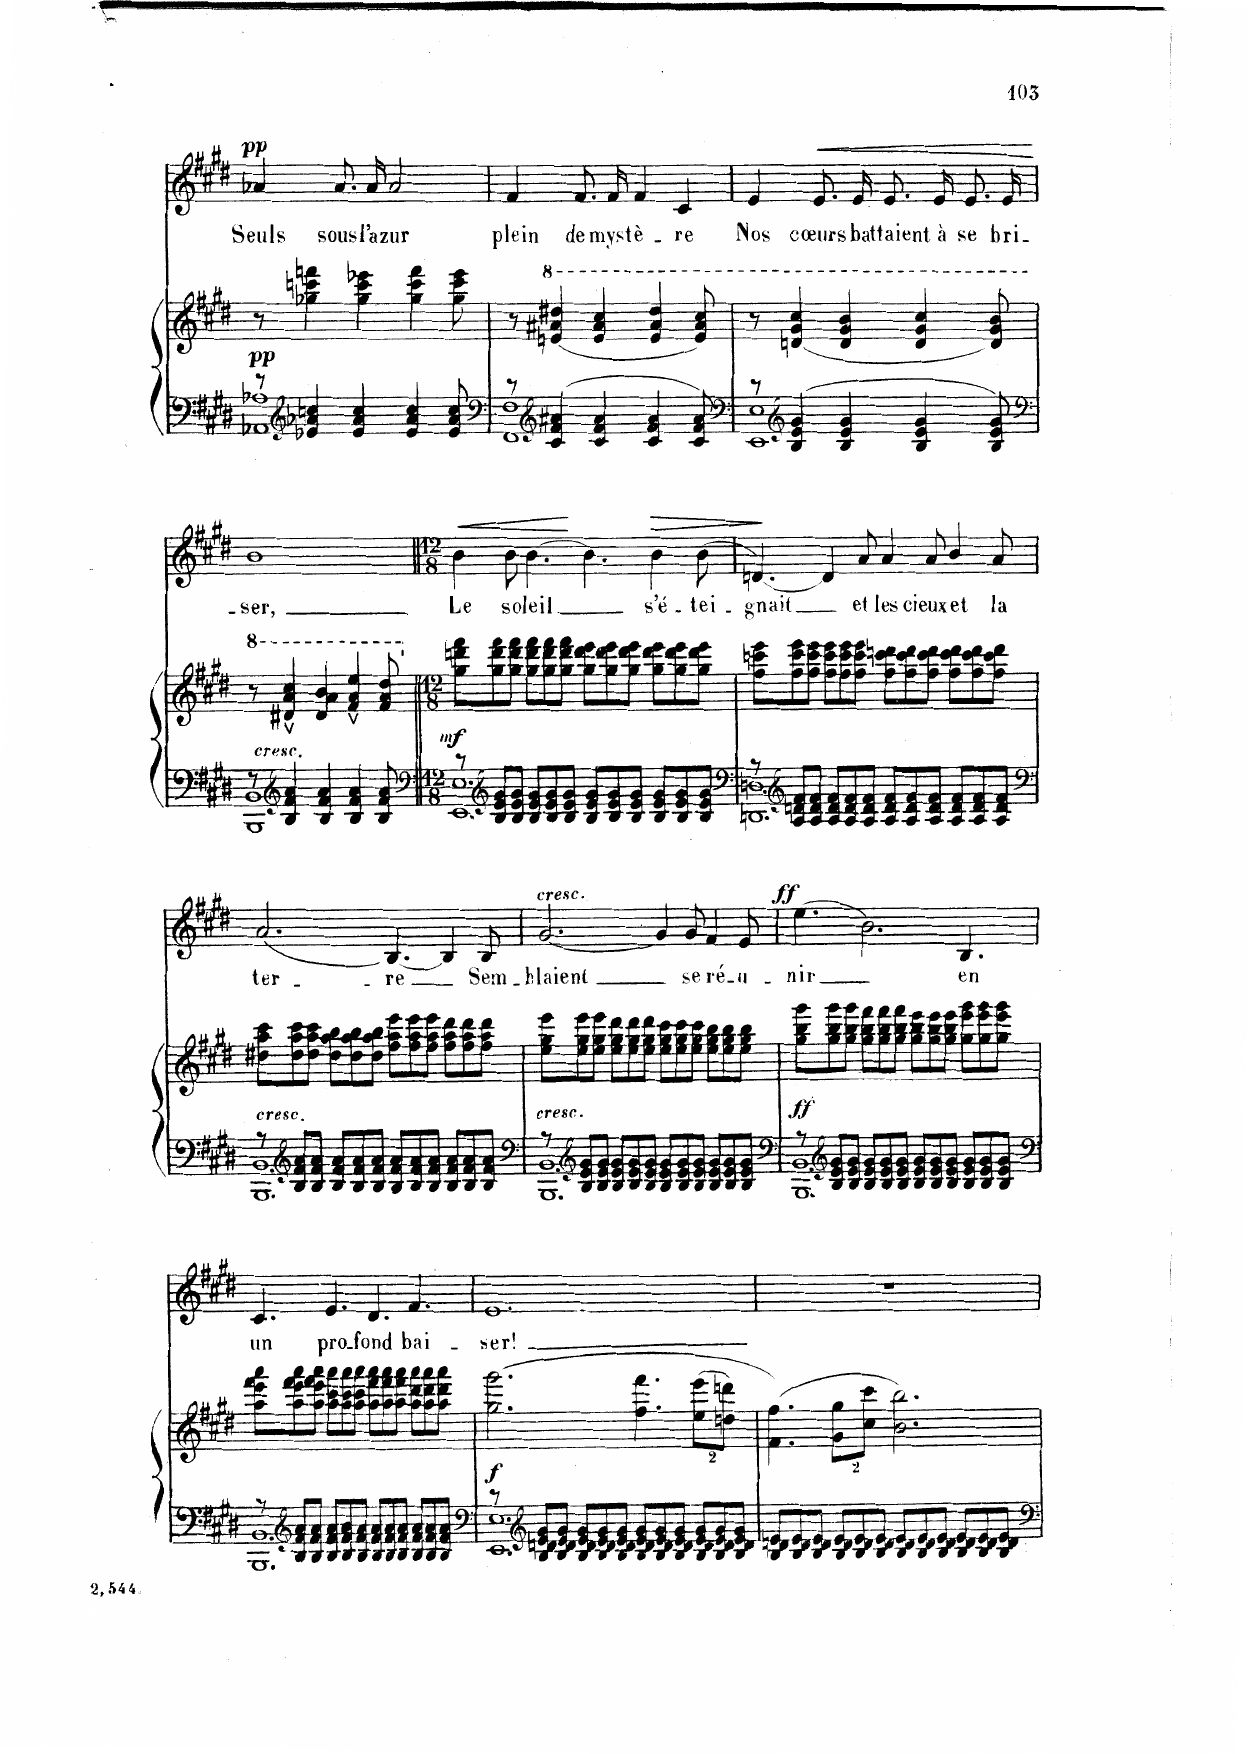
**kern	**kern	**dynam	**kern	**text	**dynam
*part2	*part2	*part2	*part1	*part1	*part1
*staff3	*staff2	*staff2/3	*staff1	*staff1	*staff1
*I"Piano	*	*	*I"Chant Voice	*	*
*I'Pno	*	*	*	*	*
*clefF4	*clefG2	*	*clefG2	*	*
*k[f#c#g#d#]	*k[f#c#g#d#]	*	*k[f#c#g#d#]	*	*
*M4/4	*M4/4	*	*M4/4	*	*
*met(c)	*met(c)	*	*met(c)	*	*
=11	=11	=11	=11	=11	=11
*^	*	*	*	*	*
!	!	!	!LO:DY:b	!	!	!LO:DY:a
8r	1AA-X 1A-X	8r	pp	4a-X/	Seuls	pp
*clefG2	*	*	*	*	*	*
4d#/ 4g#/ 4ccn/	.	4gg-X\ 4cccn\ 4fffn\	.	.	.	.
.	.	.	.	8.a-/L	sous	.
4d#/ 4g#/ 4cc/	.	4gg-\ 4ccc\ 4eee-X\	.	.	.	.
.	.	.	.	16a-/Jk	l'a-	.
.	.	.	.	2a-/	-zur	.
4d#/ 4g#/ 4cc/	.	4gg-\ 4ccc\ 4fff\	.	.	.	.
8d#/ 8g#/ 8cc/	.	8gg-\ 8ccc\ 8eee-\	.	.	.	.
=12	=12	=12	=12	=12	=12	=12
*clefF4	*	*	*	*	*	*
8r	1FF# 1F#	8r	.	4f#/	plein	.
*clefG2	*	*	*	*	*	*
*	*	*8va	*	*	*	*
4c#/ 4f#/ 4a#X/	.	(4een/ 4aa#X/ 4ddd#X/	.	.	.	.
.	.	.	.	8.f#/L	de	.
4c#/ 4f#/ 4a#/	.	4ee/ 4aa#/ 4ccc#/	.	.	.	.
.	.	.	.	16f#/Jk	mys-	.
.	.	.	.	4f#/	-tè-	.
4c#/ 4f#/ 4a#/	.	4ee/ 4aa#/ 4ddd#/	.	.	.	.
.	.	.	.	4c#/	-re	.
8c#/ 8f#/ 8a#/	.	8ee/ 8aa#/ 8ccc#/)	.	.	.	.
=13	=13	=13	=13	=13	=13	=13
*clefF4	*	*	*	*	*	*
8r	1EE 1E	8r	.	4e/	Nos	.
*clefG2	*	*	*	*	*	*
4B/ 4e/ 4g#/	.	(4ddn/ 4gg#/ 4ccc#/	.	.	.	.
!	!	!	!	!	!	!LO:HP:b
.	.	.	.	8.e/L	cœurs	<
4B/ 4e/ 4g#/	.	4dd/ 4gg#/ 4bb/	.	.	.	.
.	.	.	.	16e/Jk	bat-	.
.	.	.	.	8.e/L	-taient	.
4B/ 4e/ 4g#/	.	4dd/ 4gg#/ 4ccc#/	.	.	.	.
.	.	.	.	16e/Jk	à	.
.	.	.	.	8.e/L	se	.
8B/ 8e/ 8g#/	.	8dd/ 8gg#/ 8bb/)	.	.	.	.
.	.	.	.	16e/Jk	bri-	.
*v	*v	*	*	*	*	*
.	.	.	.	.	[
=14	=14	=14	=14	=14	=14
*clefF4	*	*	*	*	*
*^	*	*	*	*	*
!	!	!LO:TX:b:i:t=cresc.	!	!	!	!
8r	1BBB 1BB	8r	.	1b	- ser,	.
*clefG2	*	*	*	*	*	*
4B/ 4f#/ 4a/	.	4dd#X/^^ 4aa/^^ 4ccc#/^^	.	.	.	.
4B/ 4f#/ 4a/	.	4dd#/ 4aa/ 4bb/	.	.	.	.
4B/ 4f#/ 4a/	.	4ff#/^^ 4aa/^^ 4eee/^^	.	.	.	.
8B/ 8f#/ 8a/	.	8ff#/ 8aa/ 8ddd#/	.	.	.	.
=15||	=15||	=15||	=15||	=15||	=15||	=15||
*clefF4	*	*	*	*	*	*
*M12/8	*	*M12/8	*	*M12/8	*	*
*	*	*X8va	*	*	*	*
!	!	!	!LO:DY:b	!	!	!LO:HP:b
8r	1.EE 1.E	8gg#\ 8dddn\ 8fff#\L	mf	4b\	Le	<
*clefG2	*	*	*	*	*	*
8B/ 8e/ 8g#/L	.	8gg#\ 8ddd\ 8fff#\	.	.	.	.
8B/ 8e/ 8g#/J	.	8gg#\ 8ddd\ 8fff#\J	.	8b\	so-	.
8B/ 8e/ 8g#/L	.	8gg#\ 8ddd\ 8fff#\L	.	[4.b\	-leil	.
8B/ 8e/ 8g#/	.	8gg#\ 8ddd\ 8fff#\	.	.	.	.
8B/ 8e/ 8g#/J	.	8gg#\ 8ddd\ 8fff#\J	.	.	.	.
8B/ 8e/ 8g#/L	.	8gg#\ 8ddd\ 8eee\L	.	4.b\]	.	[
8B/ 8e/ 8g#/	.	8gg#\ 8ddd\ 8eee\	.	.	.	.
8B/ 8e/ 8g#/J	.	8gg#\ 8ddd\ 8eee\J	.	.	.	.
!	!	!	!	!	!	!LO:HP:b
8B/ 8e/ 8g#/L	.	8gg#\ 8ddd\ 8eee\L	.	4b\	s'é-	>
8B/ 8e/ 8g#/	.	8gg#\ 8ddd\ 8eee\	.	.	.	.
8B/ 8e/ 8g#/J	.	8gg#\ 8ddd\ 8eee\J	.	(8b\	-tei-	.
*v	*v	*	*	*	*	*
.	.	.	.	.	]
=16	=16	=16	=16	=16	=16
*clefF4	*	*	*	*	*
*^	*	*	*	*	*
8r	1.DDn 1.Dn	8ff#\ 8cccn\ 8eee\L	.	[4.dn/)	-gnait	.
*clefG2	*	*	*	*	*	*
8A/ 8dn/ 8f#/L	.	8ff#\ 8ccc\ 8eee\	.	.	.	.
8A/ 8d/ 8f#/J	.	8ff#\ 8ccc\ 8eee\J	.	.	.	.
8A/ 8d/ 8f#/L	.	8ff#\ 8ccc\ 8eee\L	.	4d/]	.	.
8A/ 8d/ 8f#/	.	8ff#\ 8ccc\ 8eee\	.	.	.	.
8A/ 8d/ 8f#/J	.	8ff#\ 8ccc\ 8eee\J	.	8a/	et	.
8A/ 8d/ 8f#/L	.	8ff#\ 8ccc\ 8dddn\L	.	4a/	les	.
8A/ 8d/ 8f#/	.	8ff#\ 8ccc\ 8ddd\	.	.	.	.
8A/ 8d/ 8f#/J	.	8ff#\ 8ccc\ 8ddd\J	.	8a/	cieux	.
8A/ 8d/ 8f#/L	.	8ff#\ 8ccc\ 8ddd\L	.	4b/	et	.
8A/ 8d/ 8f#/	.	8ff#\ 8ccc\ 8ddd\	.	.	.	.
8A/ 8d/ 8f#/J	.	8ff#\ 8ccc\ 8ddd\J	.	8a/	la	.
=17	=17	=17	=17	=17	=17	=17
*clefF4	*	*	*	*	*	*
!	!	!LO:TX:b:i:t=cresc.	!	!	!	!
8r	1.BBB 1.BB	8dd#X\ 8aa\ 8ccc#\L	.	(2.a/	ter-	.
*clefG2	*	*	*	*	*	*
8B/ 8f#/ 8a/L	.	8dd#\ 8aa\ 8ccc#\	.	.	.	.
8B/ 8f#/ 8a/J	.	8dd#\ 8aa\ 8ccc#\J	.	.	.	.
8B/ 8f#/ 8a/L	.	8dd#\ 8aa\ 8bb\L	.	.	.	.
8B/ 8f#/ 8a/	.	8dd#\ 8aa\ 8bb\	.	.	.	.
8B/ 8f#/ 8a/J	.	8dd#\ 8aa\ 8bb\J	.	.	.	.
8B/ 8f#/ 8a/L	.	8ff#\ 8aa\ 8eee\L	.	[4.B/)	-re	.
8B/ 8f#/ 8a/	.	8ff#\ 8aa\ 8eee\	.	.	.	.
8B/ 8f#/ 8a/J	.	8ff#\ 8aa\ 8eee\J	.	.	.	.
8B/ 8f#/ 8a/L	.	8ff#\ 8aa\ 8ddd#\L	.	4B/]	.	.
8B/ 8f#/ 8a/	.	8ff#\ 8aa\ 8ddd#\	.	.	.	.
8B/ 8f#/ 8a/J	.	8ff#\ 8aa\ 8ddd#\J	.	8B/	Sem-	.
=18	=18	=18	=18	=18	=18	=18
*clefF4	*	*	*	*	*	*
!	!	!	!	!LO:TX:a:i:t=cresc.	!	!
!	!	!LO:TX:b:i:t=cresc.	!	!	!	!
8r	1.BBB 1.BB	8ee\ 8gg#\ 8eee\L	.	[2.g#/	-blaient	.
*clefG2	*	*	*	*	*	*
8B/ 8e/ 8g#/L	.	8ee\ 8gg#\ 8eee\	.	.	.	.
8B/ 8e/ 8g#/J	.	8ee\ 8gg#\ 8eee\J	.	.	.	.
8B/ 8e/ 8g#/L	.	8ee\ 8gg#\ 8ddd#\L	.	.	.	.
8B/ 8e/ 8g#/	.	8ee\ 8gg#\ 8ddd#\	.	.	.	.
8B/ 8e/ 8g#/J	.	8ee\ 8gg#\ 8ddd#\J	.	.	.	.
8B/ 8e/ 8g#/L	.	8ee\ 8gg#\ 8ccc#\L	.	4g#/]	.	.
8B/ 8e/ 8g#/	.	8ee\ 8gg#\ 8ccc#\	.	.	.	.
8B/ 8e/ 8g#/J	.	8ee\ 8gg#\ 8ccc#\J	.	8g#/	se	.
8B/ 8e/ 8g#/L	.	8ee\ 8gg#\ 8bb\L	.	4f#/	ré-	.
8B/ 8e/ 8g#/	.	8ee\ 8gg#\ 8bb\	.	.	.	.
8B/ 8e/ 8g#/J	.	8ee\ 8gg#\ 8bb\J	.	8e/	-u-	.
=19	=19	=19	=19	=19	=19	=19
*clefF4	*	*	*	*	*	*
!	!	!	!LO:DY:b	!	!	!LO:DY:a
8r	1.BBB 1.BB	8gg#\ 8bb\ 8ggg#\L	ff	(4.ee\	-nir	ff
*clefG2	*	*	*	*	*	*
8B/ 8e/ 8g#/L	.	8gg#\ 8bb\ 8ggg#\	.	.	.	.
8B/ 8e/ 8g#/J	.	8gg#\ 8bb\ 8ggg#\J	.	.	.	.
8B/ 8e/ 8g#/L	.	8gg#\ 8bb\ 8fff#\L	.	2.b\)	.	.
8B/ 8e/ 8g#/	.	8gg#\ 8bb\ 8fff#\	.	.	.	.
8B/ 8e/ 8g#/J	.	8gg#\ 8bb\ 8fff#\J	.	.	.	.
8B/ 8e/ 8g#/L	.	8gg#\ 8bb\ 8eee\L	.	.	.	.
8B/ 8e/ 8g#/	.	8gg#\ 8bb\ 8eee\	.	.	.	.
8B/ 8e/ 8g#/J	.	8gg#\ 8bb\ 8eee\J	.	.	.	.
8B/ 8e/ 8g#/L	.	8gg#\ 8eee\ 8ggg#\L	.	4.B/	en	.
8B/ 8e/ 8g#/	.	8gg#\ 8eee\ 8ggg#\	.	.	.	.
8B/ 8e/ 8g#/J	.	8gg#\ 8eee\ 8ggg#\J	.	.	.	.
=20	=20	=20	=20	=20	=20	=20
*clefF4	*	*	*	*	*	*
8r	1.BBB 1.BB	8aa\ 8eee\ 8fff#\ 8aaa\L	.	4.c#/	un	.
*clefG2	*	*	*	*	*	*
8B/ 8f#/ 8a/L	.	8aa\ 8eee\ 8fff#\ 8aaa\	.	.	.	.
8B/ 8f#/ 8a/J	.	8aa\ 8eee\ 8fff#\ 8aaa\J	.	.	.	.
8B/ 8f#/ 8a/L	.	8aa\ 8ccc#\ 8aaa\L	.	4.e/	pro-	.
8B/ 8f#/ 8a/	.	8aa\ 8ccc#\ 8aaa\	.	.	.	.
8B/ 8f#/ 8a/J	.	8aa\ 8ccc#\ 8aaa\J	.	.	.	.
8B/ 8f#/ 8a/L	.	8aa\ 8fff#\ 8aaa\L	.	4.d#/	-fond	.
8B/ 8f#/ 8a/	.	8aa\ 8fff#\ 8aaa\	.	.	.	.
8B/ 8f#/ 8a/J	.	8aa\ 8fff#\ 8aaa\J	.	.	.	.
8B/ 8f#/ 8a/L	.	8aa\ 8ddd#\ 8aaa\L	.	4.f#/	bai-	.
8B/ 8f#/ 8a/	.	8aa\ 8ddd#\ 8aaa\	.	.	.	.
8B/ 8f#/ 8a/J	.	8aa\ 8ddd#\ 8aaa\J	.	.	.	.
=21	=21	=21	=21	=21	=21	=21
*clefF4	*	*	*	*	*	*
!	!	!	!LO:DY:b	!	!	!
8r	1.EE 1.E	(2.gg#\ 2.ggg#\	f	1.e	-ser!	.
*clefG2	*	*	*	*	*	*
8B/ 8dn/ 8e/ 8g#/L	.	.	.	.	.	.
8B/ 8d/ 8e/ 8g#/J	.	.	.	.	.	.
8B/ 8d/ 8e/ 8g#/L	.	.	.	.	.	.
8B/ 8d/ 8e/ 8g#/	.	.	.	.	.	.
8B/ 8d/ 8e/ 8g#/J	.	.	.	.	.	.
8B/ 8d/ 8e/ 8g#/L	.	4.ff#\ 4.fff#\	.	.	.	.
8B/ 8d/ 8e/ 8g#/	.	.	.	.	.	.
8B/ 8d/ 8e/ 8g#/J	.	.	.	.	.	.
*	*	*Xbrackettup	*	*	*	*
8B/ 8d/ 8e/ 8g#/L	.	(16%3ee\ 16%3eee\L	.	.	.	.
8B/ 8d/ 8e/ 8g#/	.	.	.	.	.	.
.	.	16%3ddn\ 16%3dddn\J)	.	.	.	.
8B/ 8d/ 8e/ 8g#/J	.	.	.	.	.	.
*v	*v	*	*	*	*	*
=22	=22	=22	=22	=22	=22
8B/ 8dn/ 8e/L	(4.f#\ 4.ff#\)	.	1.r	.	.
8B/ 8d/ 8e/	.	.	.	.	.
8B/ 8d/ 8e/J	.	.	.	.	.
8B/ 8d/ 8e/L	16%3g#\ 16%3gg#\L	.	.	.	.
8B/ 8d/ 8e/	.	.	.	.	.
.	16%3cc#\ 16%3ccc#\J	.	.	.	.
8B/ 8d/ 8e/J	.	.	.	.	.
8B/ 8d/ 8e/L	2.b\ 2.bb\)	.	.	.	.
8B/ 8d/ 8e/	.	.	.	.	.
8B/ 8d/ 8e/J	.	.	.	.	.
8B/ 8d/ 8e/L	.	.	.	.	.
8B/ 8d/ 8e/	.	.	.	.	.
8B/ 8d/ 8e/J	.	.	.	.	.
=	=	=	=	=	=
*-	*-	*-	*-	*-	*-
